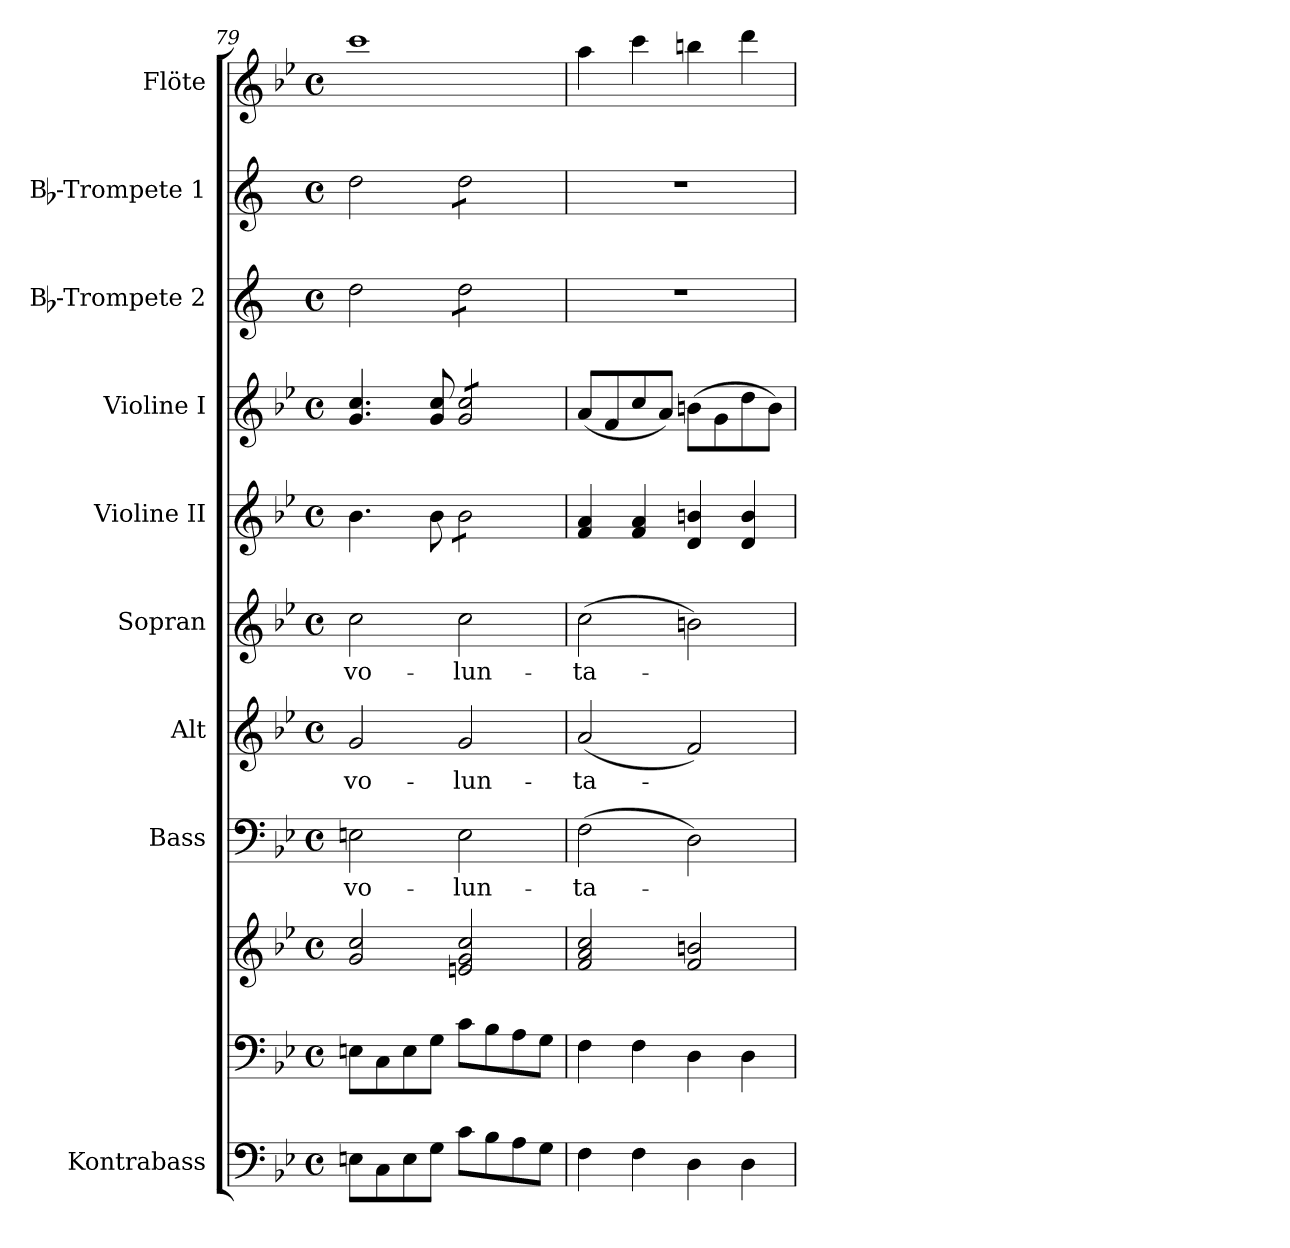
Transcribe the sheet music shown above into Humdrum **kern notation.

**kern	**kern	**kern	**kern	**text	**kern	**text	**kern	**text	**kern	**kern	**kern	**kern	**kern
*part10	*part9	*part9	*part8	*part8	*part7	*part7	*part6	*part6	*part5	*part4	*part3	*part2	*part1
*staff11	*staff10	*staff9	*staff8	*staff8	*staff7	*staff7	*staff6	*staff6	*staff5	*staff4	*staff3	*staff2	*staff1
*I"Kontrabass	*	*	*I"Bass	*	*I"Alt	*	*I"Sopran	*	*I"Violine II	*I"Violine I	*I"Bb-Trompete 2	*I"Bb-Trompete 1	*I"Flöte
*I'Kb.	*	*	*I'B.	*	*I'A.	*	*I'S.	*	*I'Vl. II	*I'Vl. I	*I'Bb Trp. 2	*I'Bb Trp. 1	*I'Fl.
*clefF4	*clefF4	*clefG2	*clefF4	*	*clefG2	*	*clefG2	*	*clefG2	*clefG2	*clefG2	*clefG2	*clefG2
*ITrd7c12	*	*	*	*	*	*	*	*	*	*	*ITrd1c2	*ITrd1c2	*
*k[b-e-]	*k[b-e-]	*k[b-e-]	*k[b-e-]	*	*k[b-e-]	*	*k[b-e-]	*	*k[b-e-]	*k[b-e-]	*k[b-e-]	*k[b-e-]	*k[b-e-]
*B-:	*B-:	*B-:	*B-:	*	*B-:	*	*B-:	*	*B-:	*B-:	*B-:	*B-:	*B-:
*M4/4	*M4/4	*M4/4	*M4/4	*	*M4/4	*	*M4/4	*	*M4/4	*M4/4	*M4/4	*M4/4	*M4/4
*met(c)	*met(c)	*met(c)	*met(c)	*	*met(c)	*	*met(c)	*	*met(c)	*met(c)	*met(c)	*met(c)	*met(c)
=79	=79	=79	=79	=79	=79	=79	=79	=79	=79	=79	=79	=79	=79
!	!	!	!	!LO:LY:b	!	!LO:LY:b	!	!LO:LY:b	!	!	!	!	!
8EEn\L	8En\L	2g/ 2cc/	2En\	vo-	2g/	vo-	2cc\	vo-	4.b-\	4.g/ 4.cc/	2cc\	2cc\	1ccc
8CC\	8C\	.	.	.	.	.	.	.	.	.	.	.	.
8EE\	8E\	.	.	.	.	.	.	.	.	.	.	.	.
8GG\J	8G\J	.	.	.	.	.	.	.	8b-\	8g/ 8cc/	.	.	.
!	!	!	!	!LO:LY:b	!	!LO:LY:b	!	!LO:LY:b	!	!	!	!	!
*	*	*	*	*	*	*	*	*	*tremolo	*	*	*	*
*	*	*	*	*	*	*	*	*	*	*tremolo	*	*	*
*	*	*	*	*	*	*	*	*	*	*	*tremolo	*	*
*	*	*	*	*	*	*	*	*	*	*	*	*tremolo	*
8C\L	8c\L	2en/ 2g/ 2cc/	2E\	-lun-	2g/	-lun-	2cc\	-lun-	8b-\L	8g/ 8cc/L	8cc\L	8cc\L	.
8BB-\	8B-\	.	.	.	.	.	.	.	8b-\	8g/ 8cc/	8cc\	8cc\	.
8AA\	8A\	.	.	.	.	.	.	.	8b-\	8g/ 8cc/	8cc\	8cc\	.
8GG\J	8G\J	.	.	.	.	.	.	.	8b-\J	8g/ 8cc/J	8cc\J	8cc\J	.
*	*	*	*	*	*	*	*	*	*	*	*	*Xtremolo	*
*	*	*	*	*	*	*	*	*	*	*	*Xtremolo	*	*
*	*	*	*	*	*	*	*	*	*	*Xtremolo	*	*	*
*	*	*	*	*	*	*	*	*	*Xtremolo	*	*	*	*
=80	=80	=80	=80	=80	=80	=80	=80	=80	=80	=80	=80	=80	=80
!	!	!	!	!LO:LY:b	!	!LO:LY:b	!	!LO:LY:b	!	!	!	!	!
4FF\	4F\	2f/ 2a/ 2cc/	(>2F\	-ta-	(<2a/	-ta-	(>2cc\	-ta-	4f/ 4a/	(<8a/L	1r	1r	4aa\
.	.	.	.	.	.	.	.	.	.	8f/	.	.	.
4FF\	4F\	.	.	.	.	.	.	.	4f/ 4a/	8cc/	.	.	4ccc\
.	.	.	.	.	.	.	.	.	.	8a/J)	.	.	.
4DD\	4D\	2f/ 2bn/	2D\)	.	2f/)	.	2bn\)	.	4d/ 4bn/	(>8bn\L	.	.	4bbn\
.	.	.	.	.	.	.	.	.	.	8g\	.	.	.
4DD\	4D\	.	.	.	.	.	.	.	4d/ 4b/	8dd\	.	.	4ddd\
.	.	.	.	.	.	.	.	.	.	8b\J)	.	.	.
=	=	=	=	=	=	=	=	=	=	=	=	=	=
*-	*-	*-	*-	*-	*-	*-	*-	*-	*-	*-	*-	*-	*-
